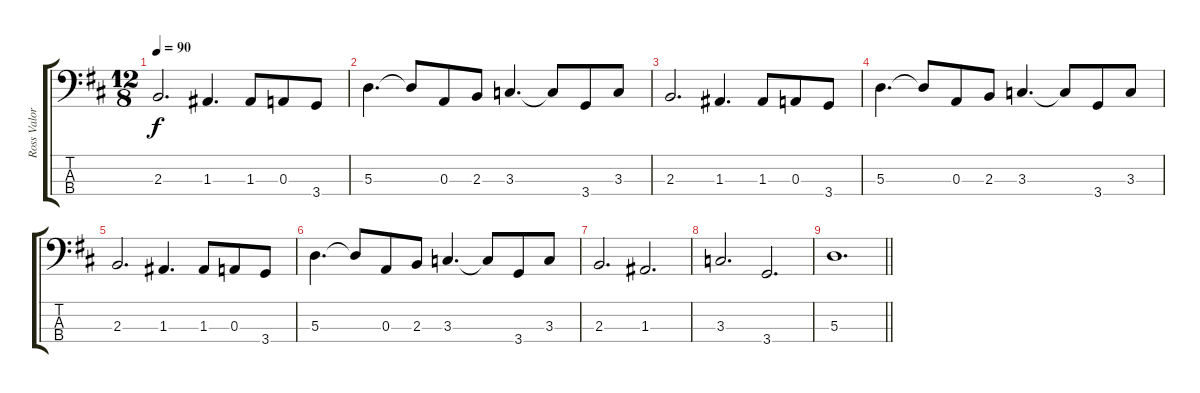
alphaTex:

\track ("Ross Valory" "Ross Valor") {instrument electricbassfinger}
\staff {score tabs}
\tuning (G2 D2 A1 E1) {hide}
\ts (12 8)
\tempo 90
\clef f4
\ks d
2.3.2{d dy f} 1.3.4{d} 1.3.8 0.3.8 3.4.8 |
5.3.4{d} 5.3{t}.8 0.3.8 2.3.8 3.3.4{d} 3.3{t}.8 3.4.8 3.3.8 |
2.3.2{d} 1.3.4{d} 1.3.8 0.3.8 3.4.8 |
5.3.4{d} 5.3{t}.8 0.3.8 2.3.8 3.3.4{d} 3.3{t}.8 3.4.8 3.3.8 |
2.3.2{d} 1.3.4{d} 1.3.8 0.3.8 3.4.8 |
5.3.4{d} 5.3{t}.8 0.3.8 2.3.8 3.3.4{d} 3.3{t}.8 3.4.8 3.3.8 |
2.3.2{d} 1.3.2{d} |
3.3.2{d} 3.4.2{d} |
\barLineRight lightlight
5.3.1{d}
